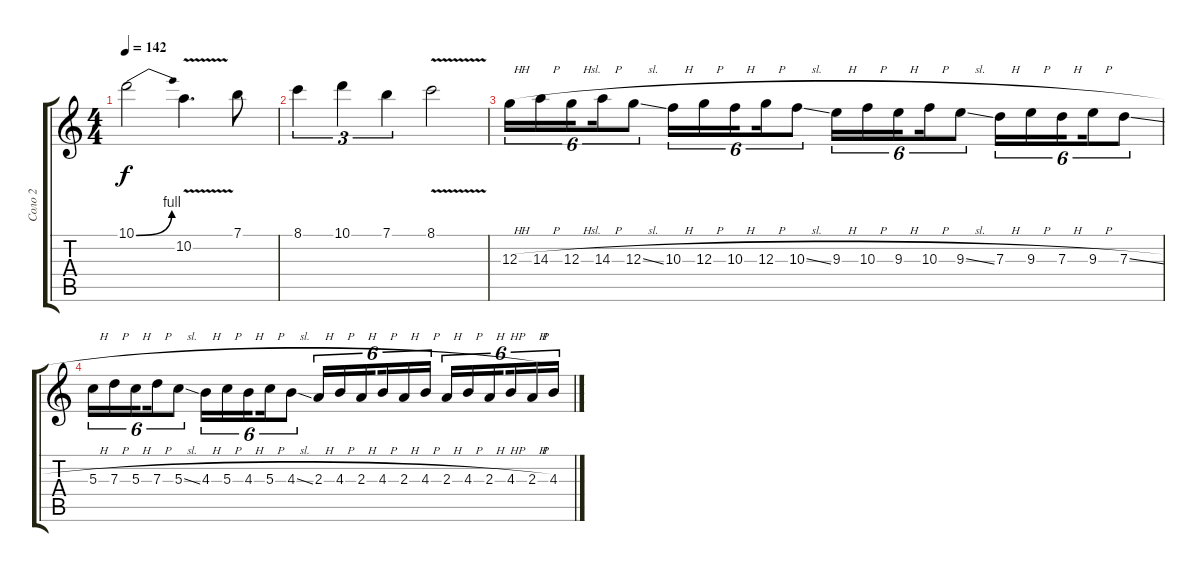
\track ("Соло 2" "Соло 2") {instrument distortionguitar}
\staff {score tabs}
\tuning (E4 B3 G3 D3 A2 E2) {hide}
\ts (4 4)
\tempo 142
\clef g2
\ks c
10.1{be (bend 0 0 60 4)}.2{dy f} 10.2{v}.4{d} 7.1.8 |
8.1.4{tu (3 2)} 10.1.4{tu (3 2)} 7.1.4{tu (3 2)} 8.1{v}.2 |
12.3{h}.16{tu (6 4) volume 3} 14.3{h}.16{tu (6 4)} 12.3{h}.16{tu (6 4) beam splitsecondary} 14.3{h}.16{tu (6 4)} 12.3{sl}.8{tu (6 4)} 10.3{h}.16{tu (6 4)} 12.3{h}.16{tu (6 4)} 10.3{h}.16{tu (6 4) beam splitsecondary} 12.3{h}.16{tu (6 4)} 10.3{sl}.8{tu (6 4)} 9.3{h}.16{tu (6 4)} 10.3{h}.16{tu (6 4)} 9.3{h}.16{tu (6 4) beam splitsecondary} 10.3{h}.16{tu (6 4)} 9.3{sl}.8{tu (6 4)} 7.3{h}.16{tu (6 4)} 9.3{h}.16{tu (6 4)} 7.3{h}.16{tu (6 4) beam splitsecondary} 9.3{h}.16{tu (6 4)} 7.3{sl}.8{tu (6 4)} |
5.3{h}.16{tu (6 4)} 7.3{h}.16{tu (6 4)} 5.3{h}.16{tu (6 4) beam splitsecondary} 7.3{h}.16{tu (6 4)} 5.3{sl}.8{tu (6 4)} 4.3{h}.16{tu (6 4)} 5.3{h}.16{tu (6 4)} 4.3{h}.16{tu (6 4) beam splitsecondary} 5.3{h}.16{tu (6 4)} 4.3{sl}.8{tu (6 4)} 2.3{h}.16{tu (6 4)} 4.3{h}.16{tu (6 4)} 2.3{h}.16{tu (6 4) beam splitsecondary} 4.3{h}.16{tu (6 4)} 2.3{h}.16{tu (6 4)} 4.3{h}.16{tu (6 4)} 2.3{h}.16{tu (6 4)} 4.3{h}.16{tu (6 4)} 2.3{h}.16{tu (6 4) beam splitsecondary} 4.3{h}.16{tu (6 4)} 2.3{h}.16{tu (6 4)} 4.3.16{tu (6 4)}
